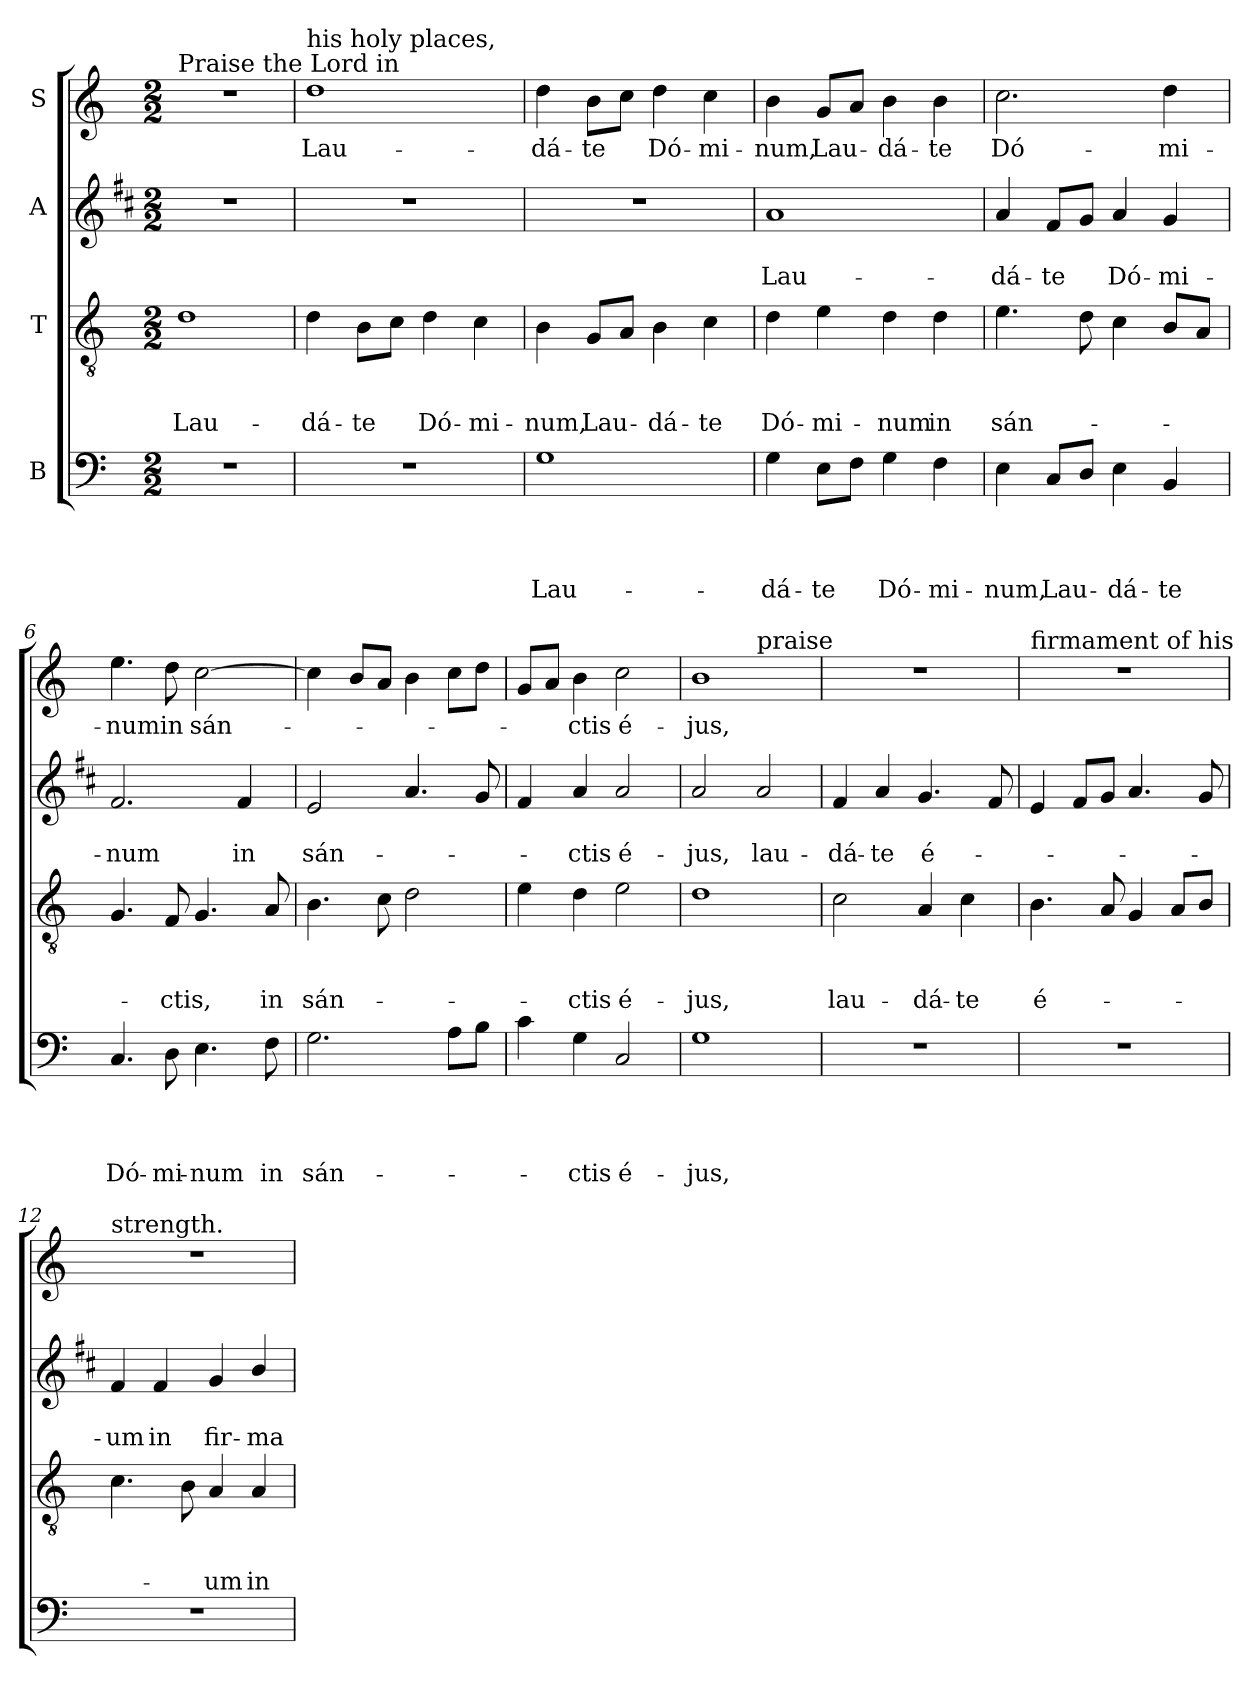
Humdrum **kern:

**kern	**text	**text	**text	**text	**kern	**text	**text	**text	**kern	**text	**text	**kern	**text
*part4	*part4	*part4	*part4	*part4	*part3	*part3	*part3	*part3	*part2	*part2	*part2	*part1	*part1
*staff4	*staff4	*staff4	*staff4	*staff4	*staff3	*staff3	*staff3	*staff3	*staff2	*staff2	*staff2	*staff1	*staff1
*I"B	*	*	*	*	*I"T	*	*	*	*I"A	*	*	*I"S	*
*clefF4	*	*	*	*	*clefGv2	*	*	*	*clefG2	*	*	*clefG2	*
*	*	*	*	*	*	*	*	*	*ITrd1c2	*	*	*	*
*k[]	*	*	*	*	*k[]	*	*	*	*k[]	*	*	*k[]	*
*C:	*	*	*	*	*C:	*	*	*	*C:	*	*	*C:	*
*M2/2	*	*	*	*	*M2/2	*	*	*	*M2/2	*	*	*M2/2	*
=1	=1	=1	=1	=1	=1	=1	=1	=1	=1	=1	=1	=1	=1
!	!	!	!	!	!	!	!	!	!	!	!	!LO:TX:a:t=Praise the Lord in	!
!	!	!	!	!	!	!	!	!LO:LY:b	!	!	!	!	!
1r	.	.	.	.	1d	.	.	Lau-	1r	.	.	1r	.
=2	=2	=2	=2	=2	=2	=2	=2	=2	=2	=2	=2	=2	=2
!	!	!	!	!	!	!	!	!	!	!	!	!LO:TX:a:t=his holy places,	!
!	!	!	!	!	!	!	!	!LO:LY:b	!	!	!	!	!LO:LY:b
1r	.	.	.	.	4d\	.	.	-dá-	1r	.	.	1dd	Lau-
!	!	!	!	!	!	!	!	!LO:LY:b	!	!	!	!	!
.	.	.	.	.	8B\L	.	.	-te	.	.	.	.	.
.	.	.	.	.	8c\J	.	.	.	.	.	.	.	.
!	!	!	!	!	!	!	!	!LO:LY:b	!	!	!	!	!
.	.	.	.	.	4d\	.	.	Dó-	.	.	.	.	.
!	!	!	!	!	!	!	!	!LO:LY:b	!	!	!	!	!
.	.	.	.	.	4c\	.	.	-mi-	.	.	.	.	.
=3	=3	=3	=3	=3	=3	=3	=3	=3	=3	=3	=3	=3	=3
!	!	!	!	!LO:LY:b	!	!	!	!LO:LY:b	!	!	!	!	!LO:LY:b
1G	.	.	.	Lau-	4B\	.	.	-num,	1r	.	.	4dd\	-dá-
!	!	!	!	!	!	!	!	!LO:LY:b	!	!	!	!	!LO:LY:b
.	.	.	.	.	8G/L	.	.	Lau-	.	.	.	8b\L	-te
.	.	.	.	.	8A/J	.	.	.	.	.	.	8cc\J	.
!	!	!	!	!	!	!	!	!LO:LY:b	!	!	!	!	!LO:LY:b
.	.	.	.	.	4B\	.	.	-dá-	.	.	.	4dd\	Dó-
!	!	!	!	!	!	!	!	!LO:LY:b	!	!	!	!	!LO:LY:b
.	.	.	.	.	4c\	.	.	-te	.	.	.	4cc\	-mi-
=4	=4	=4	=4	=4	=4	=4	=4	=4	=4	=4	=4	=4	=4
!	!	!	!	!LO:LY:b	!	!	!	!LO:LY:b	!	!	!LO:LY:b	!	!LO:LY:b
4G\	.	.	.	-dá-	4d\	.	.	Dó-	1g	.	Lau-	4b\	-num,
!	!	!	!	!LO:LY:b	!	!	!	!LO:LY:b	!	!	!	!	!LO:LY:b
8E\L	.	.	.	-te	4e\	.	.	-mi-	.	.	.	8g/L	Lau-
8F\J	.	.	.	.	.	.	.	.	.	.	.	8a/J	.
!	!	!	!	!LO:LY:b	!	!	!	!LO:LY:b	!	!	!	!	!LO:LY:b
4G\	.	.	.	Dó-	4d\	.	.	-num	.	.	.	4b\	-dá-
!	!	!	!	!LO:LY:b	!	!	!	!LO:LY:b	!	!	!	!	!LO:LY:b
4F\	.	.	.	-mi-	4d\	.	.	in	.	.	.	4b\	-te
=5	=5	=5	=5	=5	=5	=5	=5	=5	=5	=5	=5	=5	=5
!	!	!	!	!LO:LY:b	!	!	!	!LO:LY:b	!	!	!LO:LY:b	!	!LO:LY:b
4E\	.	.	.	-num,	4.e\	.	.	sán-	4g/	.	-dá-	2.cc\	Dó-
!	!	!	!	!LO:LY:b	!	!	!	!	!	!	!LO:LY:b	!	!
8C/L	.	.	.	Lau-	.	.	.	.	8e/L	.	-te	.	.
8D/J	.	.	.	.	8d\	.	.	.	8f/J	.	.	.	.
!	!	!	!	!LO:LY:b	!	!	!	!	!	!	!LO:LY:b	!	!
4E\	.	.	.	-dá-	4c\	.	.	.	4g/	.	Dó-	.	.
!	!	!	!	!LO:LY:b	!	!	!	!	!	!	!LO:LY:b	!	!LO:LY:b
4BB/	.	.	.	-te	8B/L	.	.	.	4f/	.	-mi-	4dd\	-mi-
.	.	.	.	.	8A/J	.	.	.	.	.	.	.	.
!!LO:LB:g=z
=6	=6	=6	=6	=6	=6	=6	=6	=6	=6	=6	=6	=6	=6
!	!	!	!	!LO:LY:b	!	!	!	!	!	!	!LO:LY:b	!	!LO:LY:b
4.C/	.	.	.	Dó-	4.G/	.	.	.	2.e/	.	-num	4.ee\	-num
!	!	!	!	!LO:LY:b	!	!	!	!LO:LY:b	!	!	!	!	!LO:LY:b
8D\	.	.	.	-mi-	8F/	.	.	-ctis,	.	.	.	8dd\	in
!	!	!	!	!LO:LY:b	!	!	!	!	!	!	!	!	!LO:LY:b
4.E\	.	.	.	-num	4.G/	.	.	.	.	.	.	[2cc\	sán-
!	!	!	!	!	!	!	!	!	!	!	!LO:LY:b	!	!
.	.	.	.	.	.	.	.	.	4e/	.	in	.	.
!	!	!	!	!LO:LY:b	!	!	!	!LO:LY:b	!	!	!	!	!
8F\	.	.	.	in	8A/	.	.	in	.	.	.	.	.
=7	=7	=7	=7	=7	=7	=7	=7	=7	=7	=7	=7	=7	=7
!	!	!	!	!LO:LY:b	!	!	!	!LO:LY:b	!	!	!LO:LY:b	!	!
2.G\	.	.	.	sán-	4.B\	.	.	sán-	2d/	.	sán-	4cc\]	.
.	.	.	.	.	.	.	.	.	.	.	.	8b/L	.
.	.	.	.	.	8c\	.	.	.	.	.	.	8a/J	.
.	.	.	.	.	2d\	.	.	.	4.g/	.	.	4b\	.
8A\L	.	.	.	.	.	.	.	.	.	.	.	8cc\L	.
8B\J	.	.	.	.	.	.	.	.	8f/	.	.	8dd\J	.
=8	=8	=8	=8	=8	=8	=8	=8	=8	=8	=8	=8	=8	=8
4c\	.	.	.	.	4e\	.	.	.	4e/	.	.	8g/L	.
.	.	.	.	.	.	.	.	.	.	.	.	8a/J	.
!	!	!	!	!LO:LY:b	!	!	!	!LO:LY:b	!	!	!LO:LY:b	!	!LO:LY:b
4G\	.	.	.	-ctis	4d\	.	.	-ctis	4g/	.	-ctis	4b\	-ctis
!	!	!	!	!LO:LY:b	!	!	!	!LO:LY:b	!	!	!LO:LY:b	!	!LO:LY:b
2C/	.	.	.	é-	2e\	.	.	é-	2g/	.	é-	2cc\	é-
=9	=9	=9	=9	=9	=9	=9	=9	=9	=9	=9	=9	=9	=9
!	!	!	!	!LO:LY:b	!	!	!	!LO:LY:b	!	!	!LO:LY:b	!	!LO:LY:b
*	*	*	*	*	*	*	*	*	*	*	*	*^	*
1G	.	.	.	-jus,	1d	.	.	-jus,	2g/	.	-jus,	1b	2ryy	-jus,
!	!	!	!	!	!	!	!	!	!	!	!	!	!LO:TX:a:t=praise	!
!	!	!	!	!	!	!	!	!	!	!	!LO:LY:b	!	!	!
.	.	.	.	.	.	.	.	.	2g/	.	lau-	.	2ryy	.
=10	=10	=10	=10	=10	=10	=10	=10	=10	=10	=10	=10	=10	=10	=10
!	!	!	!	!	!	!	!	!	!	!	!	!LO:TX:a:t=him in the	!	!
!	!	!	!	!	!	!	!	!LO:LY:b	!	!	!LO:LY:b	!	!	!
*	*	*	*	*	*	*	*	*	*	*	*	*v	*v	*
1r	.	.	.	.	2c\	.	.	lau-	4e/	.	-dá-	1r	.
!	!	!	!	!	!	!	!	!	!	!	!LO:LY:b	!	!
.	.	.	.	.	.	.	.	.	4g/	.	-te	.	.
!	!	!	!	!	!	!	!	!LO:LY:b	!	!	!LO:LY:b	!	!
.	.	.	.	.	4A/	.	.	-dá-	4.f/	.	é-	.	.
!	!	!	!	!	!	!	!	!LO:LY:b	!	!	!	!	!
.	.	.	.	.	4c\	.	.	-te	.	.	.	.	.
.	.	.	.	.	.	.	.	.	8e/	.	.	.	.
=11	=11	=11	=11	=11	=11	=11	=11	=11	=11	=11	=11	=11	=11
!	!	!	!	!	!	!	!	!	!	!	!	!LO:TX:a:t=firmament of his	!
!	!	!	!	!	!	!	!	!LO:LY:b	!	!	!	!	!
1r	.	.	.	.	4.B\	.	.	é-	4d/	.	.	1r	.
.	.	.	.	.	.	.	.	.	8e/L	.	.	.	.
.	.	.	.	.	8A/	.	.	.	8f/J	.	.	.	.
.	.	.	.	.	4G/	.	.	.	4.g/	.	.	.	.
.	.	.	.	.	8A/L	.	.	.	.	.	.	.	.
.	.	.	.	.	8B/J	.	.	.	8f/	.	.	.	.
!!LO:PB:g=z
=12	=12	=12	=12	=12	=12	=12	=12	=12	=12	=12	=12	=12	=12
!	!	!	!	!	!	!	!	!	!	!	!	!LO:TX:a:t=strength.	!
!	!	!	!	!	!	!	!	!	!	!	!LO:LY:b	!	!
1r	.	.	.	.	4.c\	.	.	.	4e/	.	-um	1r	.
!	!	!	!	!	!	!	!	!	!	!	!LO:LY:b	!	!
.	.	.	.	.	.	.	.	.	4e/	.	in	.	.
.	.	.	.	.	8B\	.	.	.	.	.	.	.	.
!	!	!	!	!	!	!	!	!LO:LY:b	!	!	!LO:LY:b	!	!
.	.	.	.	.	4A/	.	.	-um	4f/	.	fir-	.	.
!	!	!	!	!	!	!	!	!LO:LY:b	!	!	!LO:LY:b	!	!
.	.	.	.	.	4A/	.	.	in	4a/	.	-ma-	.	.
=	=	=	=	=	=	=	=	=	=	=	=	=	=
*-	*-	*-	*-	*-	*-	*-	*-	*-	*-	*-	*-	*-	*-
